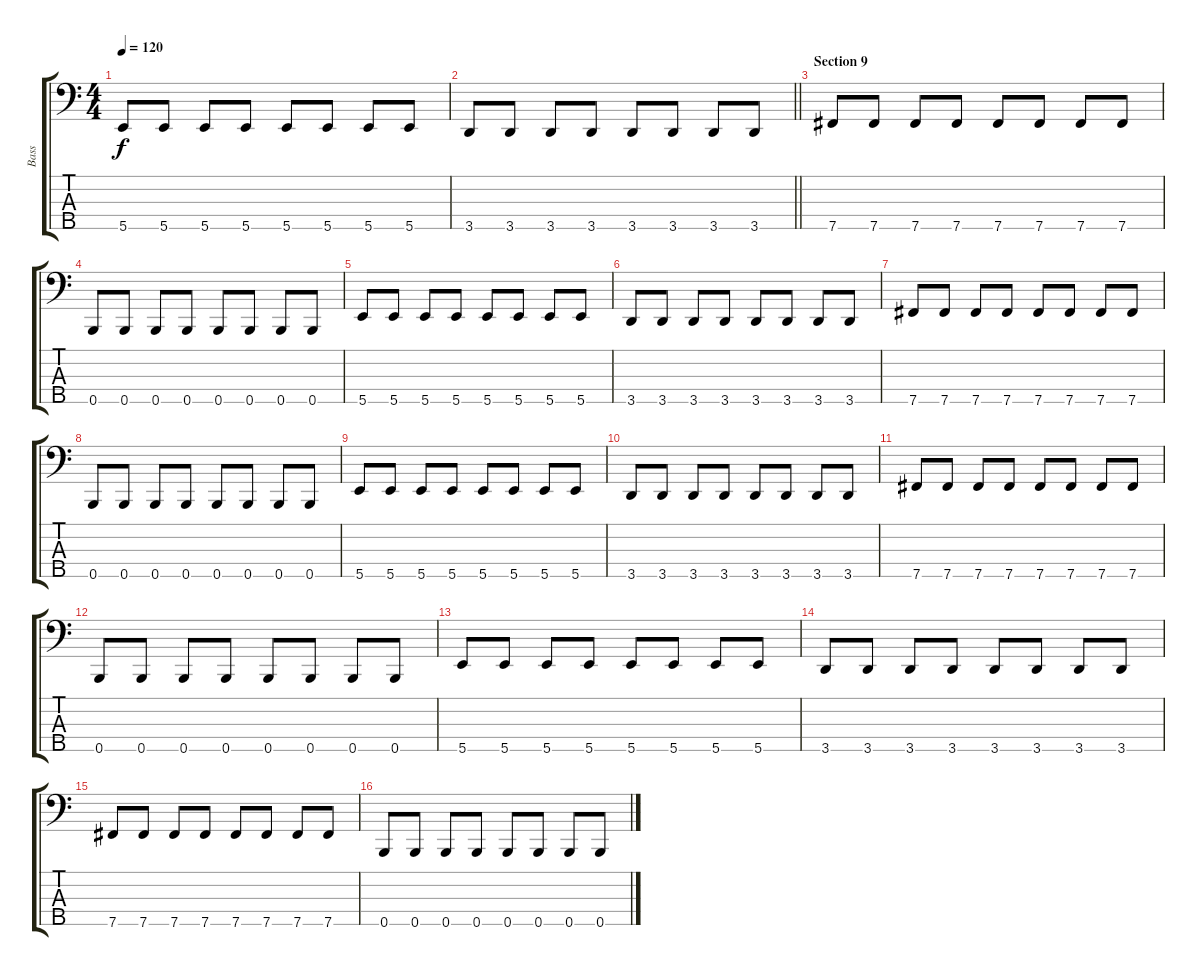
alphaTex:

\track ("Bass" "Bass") {instrument electricbassfinger}
\staff {score tabs}
\tuning (G2 D2 A1 E1 B0) {hide}
\ts (4 4)
\tempo 120
\clef f4
\ks c
5.5.8{dy f} 5.5.8 5.5.8 5.5.8 5.5.8 5.5.8 5.5.8 5.5.8 |
\barLineRight lightlight
3.5.8 3.5.8 3.5.8 3.5.8 3.5.8 3.5.8 3.5.8 3.5.8 |
\section ("" "Section 9")
7.5.8 7.5.8 7.5.8 7.5.8 7.5.8 7.5.8 7.5.8 7.5.8 |
0.5.8 0.5.8 0.5.8 0.5.8 0.5.8 0.5.8 0.5.8 0.5.8 |
5.5.8 5.5.8 5.5.8 5.5.8 5.5.8 5.5.8 5.5.8 5.5.8 |
3.5.8 3.5.8 3.5.8 3.5.8 3.5.8 3.5.8 3.5.8 3.5.8 |
7.5.8 7.5.8 7.5.8 7.5.8 7.5.8 7.5.8 7.5.8 7.5.8 |
0.5.8 0.5.8 0.5.8 0.5.8 0.5.8 0.5.8 0.5.8 0.5.8 |
5.5.8 5.5.8 5.5.8 5.5.8 5.5.8 5.5.8 5.5.8 5.5.8 |
3.5.8 3.5.8 3.5.8 3.5.8 3.5.8 3.5.8 3.5.8 3.5.8 |
7.5.8 7.5.8 7.5.8 7.5.8 7.5.8 7.5.8 7.5.8 7.5.8 |
0.5.8 0.5.8 0.5.8 0.5.8 0.5.8 0.5.8 0.5.8 0.5.8 |
5.5.8 5.5.8 5.5.8 5.5.8 5.5.8 5.5.8 5.5.8 5.5.8 |
3.5.8 3.5.8 3.5.8 3.5.8 3.5.8 3.5.8 3.5.8 3.5.8 |
7.5.8 7.5.8 7.5.8 7.5.8 7.5.8 7.5.8 7.5.8 7.5.8 |
0.5.8 0.5.8 0.5.8 0.5.8 0.5.8 0.5.8 0.5.8 0.5.8
